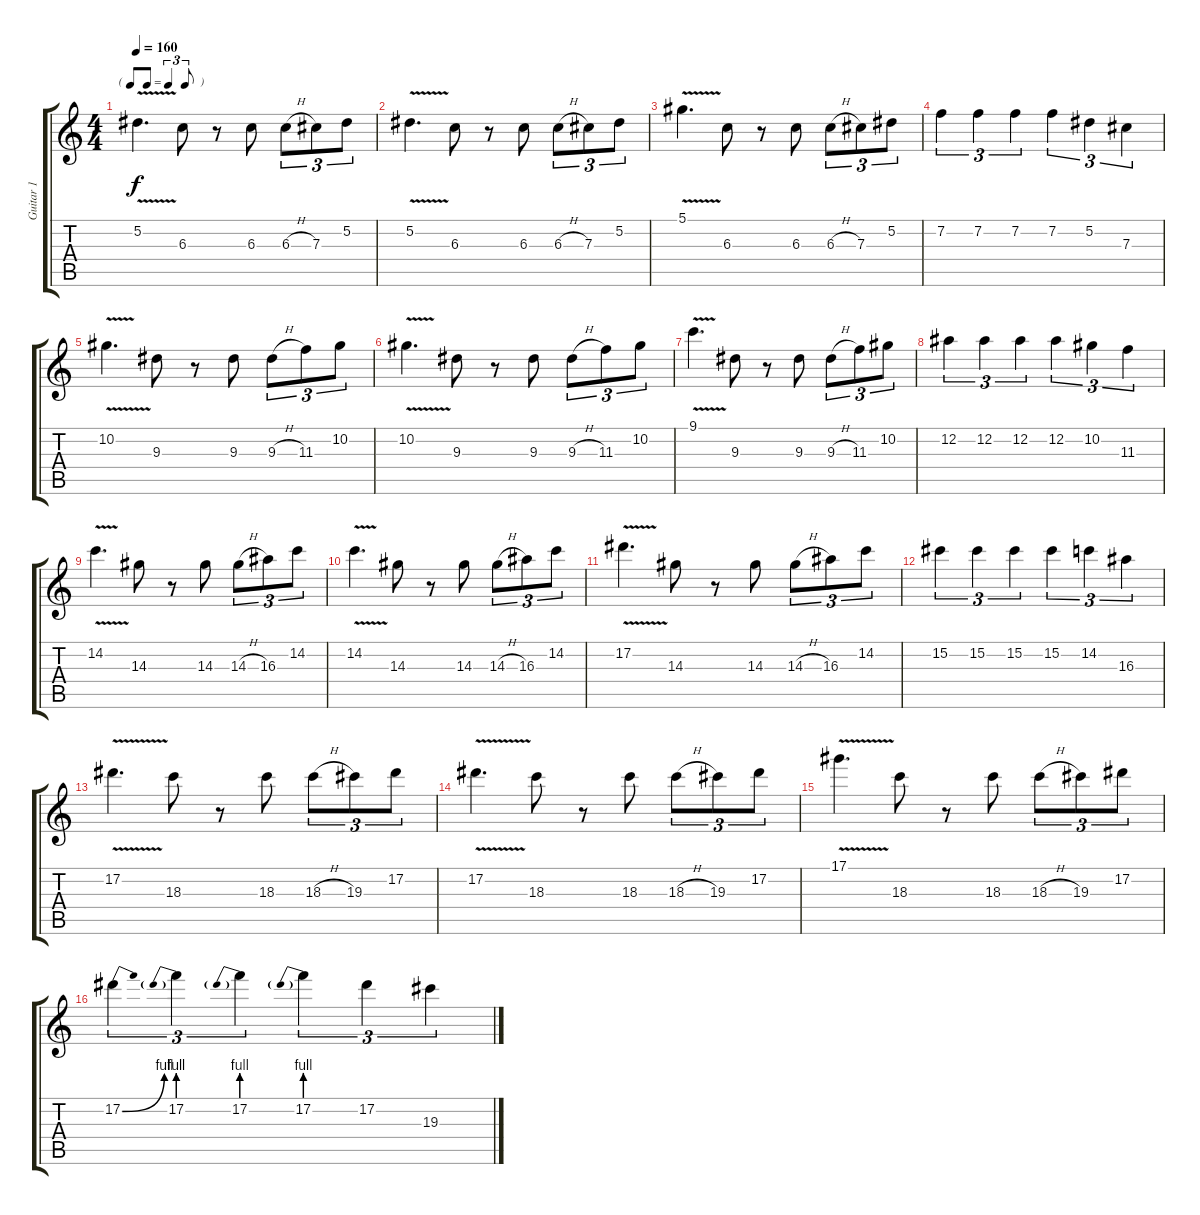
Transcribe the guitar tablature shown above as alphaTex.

\track ("Guitar 1" "Guitar 1") {instrument overdrivenguitar}
\staff {score tabs}
\tuning (Eb4 Bb3 Gb3 Db3 Ab2 Eb2) {hide}
\ts (4 4)
\tf triplet8th
\tempo 160
\clef g2
\ks c
5.2{v}.4{d dy f} 6.3.8 r.8 6.3.8 6.3{h}.8{tu (3 2)} 7.3.8{tu (3 2)} 5.2.8{tu (3 2)} |
5.2{v}.4{d} 6.3.8 r.8 6.3.8 6.3{h}.8{tu (3 2)} 7.3.8{tu (3 2)} 5.2.8{tu (3 2)} |
5.1{v}.4{d} 6.3.8 r.8 6.3.8 6.3{h}.8{tu (3 2)} 7.3.8{tu (3 2)} 5.2.8{tu (3 2)} |
7.2.4{tu (3 2)} 7.2.4{tu (3 2)} 7.2.4{tu (3 2)} 7.2.4{tu (3 2)} 5.2.4{tu (3 2)} 7.3.4{tu (3 2)} |
10.2{v}.4{d} 9.3.8 r.8 9.3.8 9.3{h}.8{tu (3 2)} 11.3.8{tu (3 2)} 10.2.8{tu (3 2)} |
10.2{v}.4{d} 9.3.8 r.8 9.3.8 9.3{h}.8{tu (3 2)} 11.3.8{tu (3 2)} 10.2.8{tu (3 2)} |
9.1{v}.4{d} 9.3.8 r.8 9.3.8 9.3{h}.8{tu (3 2)} 11.3.8{tu (3 2)} 10.2.8{tu (3 2)} |
12.2.4{tu (3 2)} 12.2.4{tu (3 2)} 12.2.4{tu (3 2)} 12.2.4{tu (3 2)} 10.2.4{tu (3 2)} 11.3.4{tu (3 2)} |
14.2{v}.4{d} 14.3.8 r.8 14.3.8 14.3{h}.8{tu (3 2)} 16.3.8{tu (3 2)} 14.2.8{tu (3 2)} |
14.2{v}.4{d} 14.3.8 r.8 14.3.8 14.3{h}.8{tu (3 2)} 16.3.8{tu (3 2)} 14.2.8{tu (3 2)} |
17.2{v}.4{d} 14.3.8 r.8 14.3.8 14.3{h}.8{tu (3 2)} 16.3.8{tu (3 2)} 14.2.8{tu (3 2)} |
15.2.4{tu (3 2)} 15.2.4{tu (3 2)} 15.2.4{tu (3 2)} 15.2.4{tu (3 2)} 14.2.4{tu (3 2)} 16.3.4{tu (3 2)} |
17.2{v}.4{d} 18.3.8 r.8 18.3.8 18.3{h}.8{tu (3 2)} 19.3.8{tu (3 2)} 17.2.8{tu (3 2)} |
17.2{v}.4{d} 18.3.8 r.8 18.3.8 18.3{h}.8{tu (3 2)} 19.3.8{tu (3 2)} 17.2.8{tu (3 2)} |
17.1{v}.4{d} 18.3.8 r.8 18.3.8 18.3{h}.8{tu (3 2)} 19.3.8{tu (3 2)} 17.2.8{tu (3 2)} |
17.2{be (bend 0 0 60 4)}.4{tu (3 2)} 17.2{be (prebend 0 4 60 4)}.4{tu (3 2)} 17.2{be (prebend 0 4 60 4)}.4{tu (3 2)} 17.2{be (prebend 0 4 60 4)}.4{tu (3 2)} 17.2.4{tu (3 2)} 19.3.4{tu (3 2)}
